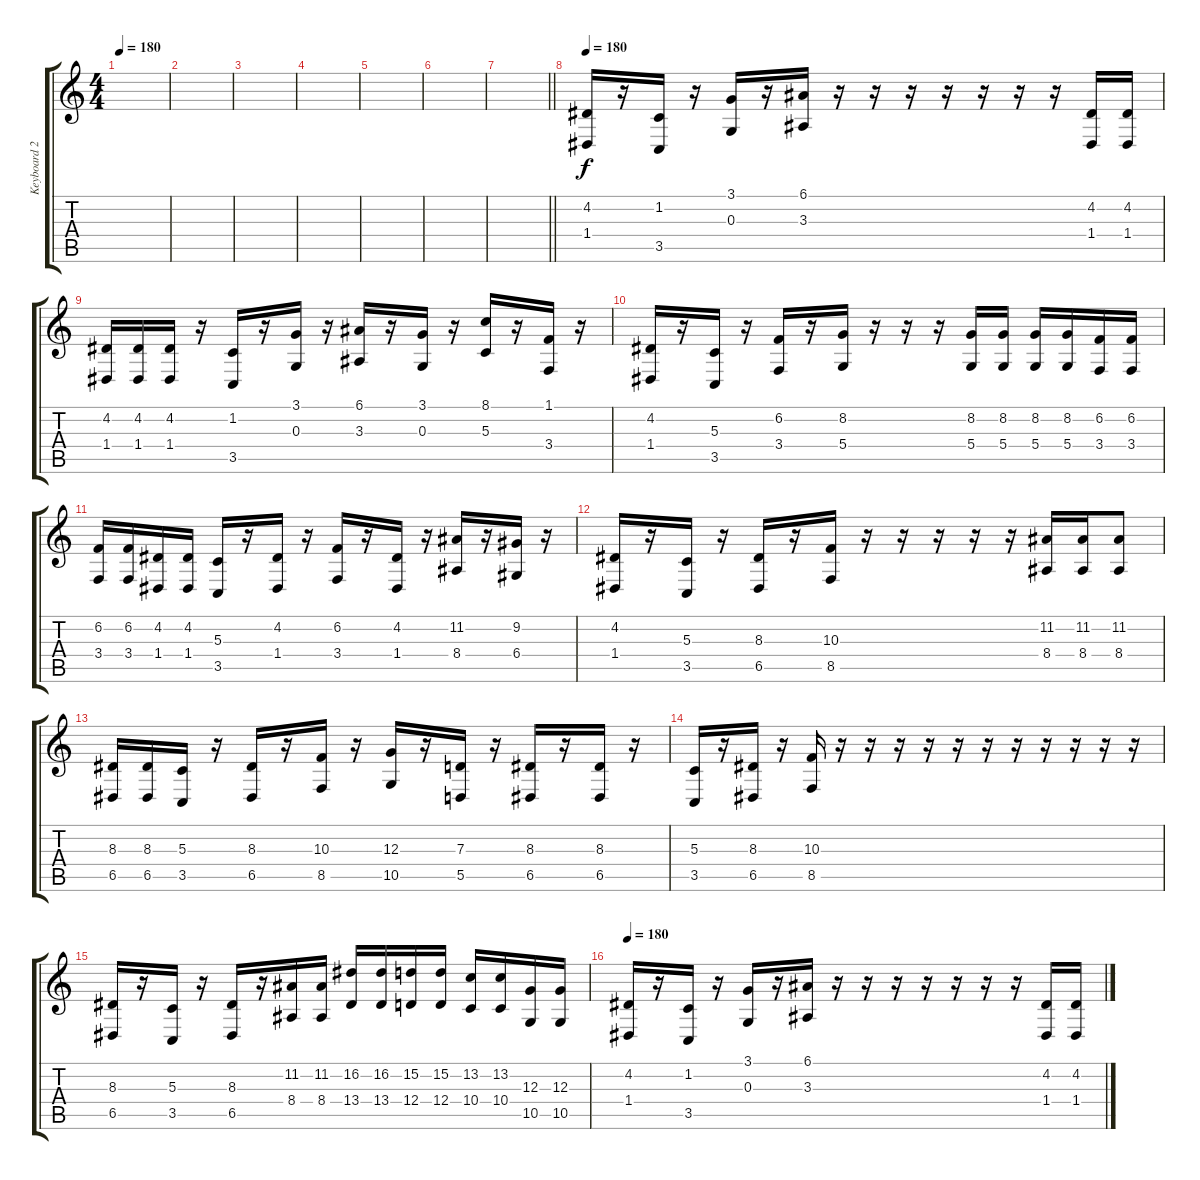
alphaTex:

\track ("Keyboard 2" "Keyboard 2") {instrument lead1square}
\staff {score tabs}
\tuning (E4 B3 G3 D3 A2 E2) {hide}
\ts (4 4)
\tempo 180
\clef g2
\ks c
|
|
|
|
|
|
\barLineRight lightlight
|
\section ("" "")
\tempo 180
(4.2 1.4).16 r.16 (1.2 3.5).16 r.16 (3.1 0.3).16 r.16 (6.1 3.3).16 r.16 r.16 r.16 r.16 r.16 r.16 r.16 (4.2 1.4).16 (4.2 1.4).16 |
(4.2 1.4).16 (4.2 1.4).16 (4.2 1.4).16 r.16 (1.2 3.5).16 r.16 (3.1 0.3).16 r.16 (6.1 3.3).16 r.16 (3.1 0.3).16 r.16 (8.1 5.3).16 r.16 (1.1 3.4).16 r.16 |
(4.2 1.4).16 r.16 (5.3 3.5).16 r.16 (6.2 3.4).16 r.16 (8.2 5.4).16 r.16 r.16 r.16 (8.2 5.4).16 (8.2 5.4).16 (8.2 5.4).16 (8.2 5.4).16 (6.2 3.4).16 (6.2 3.4).16 |
(6.2 3.4).16 (6.2 3.4).16 (4.2 1.4).16 (4.2 1.4).16 (5.3 3.5).16 r.16 (4.2 1.4).16 r.16 (6.2 3.4).16 r.16 (4.2 1.4).16 r.16 (11.2 8.4).16 r.16 (9.2 6.4).16 r.16 |
(4.2 1.4).16 r.16 (5.3 3.5).16 r.16 (8.3 6.5).16 r.16 (10.3 8.5).16 r.16 r.16 r.16 r.16 r.16 (11.2 8.4).16 (11.2 8.4).16 (11.2 8.4).8 |
(8.3 6.5).16 (8.3 6.5).16 (5.3 3.5).16 r.16 (8.3 6.5).16 r.16 (10.3 8.5).16 r.16 (12.3 10.5).16 r.16 (7.3 5.5).16 r.16 (8.3 6.5).16 r.16 (8.3 6.5).16 r.16 |
(5.3 3.5).16 r.16 (8.3 6.5).16 r.16 (10.3 8.5).16 r.16 r.16 r.16 r.16 r.16 r.16 r.16 r.16 r.16 r.16 r.16 |
(8.3 6.5).16 r.16 (5.3 3.5).16 r.16 (8.3 6.5).16 r.16 (11.2 8.4).16 (11.2 8.4).16 (16.2 13.4).16 (16.2 13.4).16 (15.2 12.4).16 (15.2 12.4).16 (13.2 10.4).16 (13.2 10.4).16 (12.3 10.5).16 (12.3 10.5).16 |
\tempo 180
(4.2 1.4).16 r.16 (1.2 3.5).16 r.16 (3.1 0.3).16 r.16 (6.1 3.3).16 r.16 r.16 r.16 r.16 r.16 r.16 r.16 (4.2 1.4).16 (4.2 1.4).16
